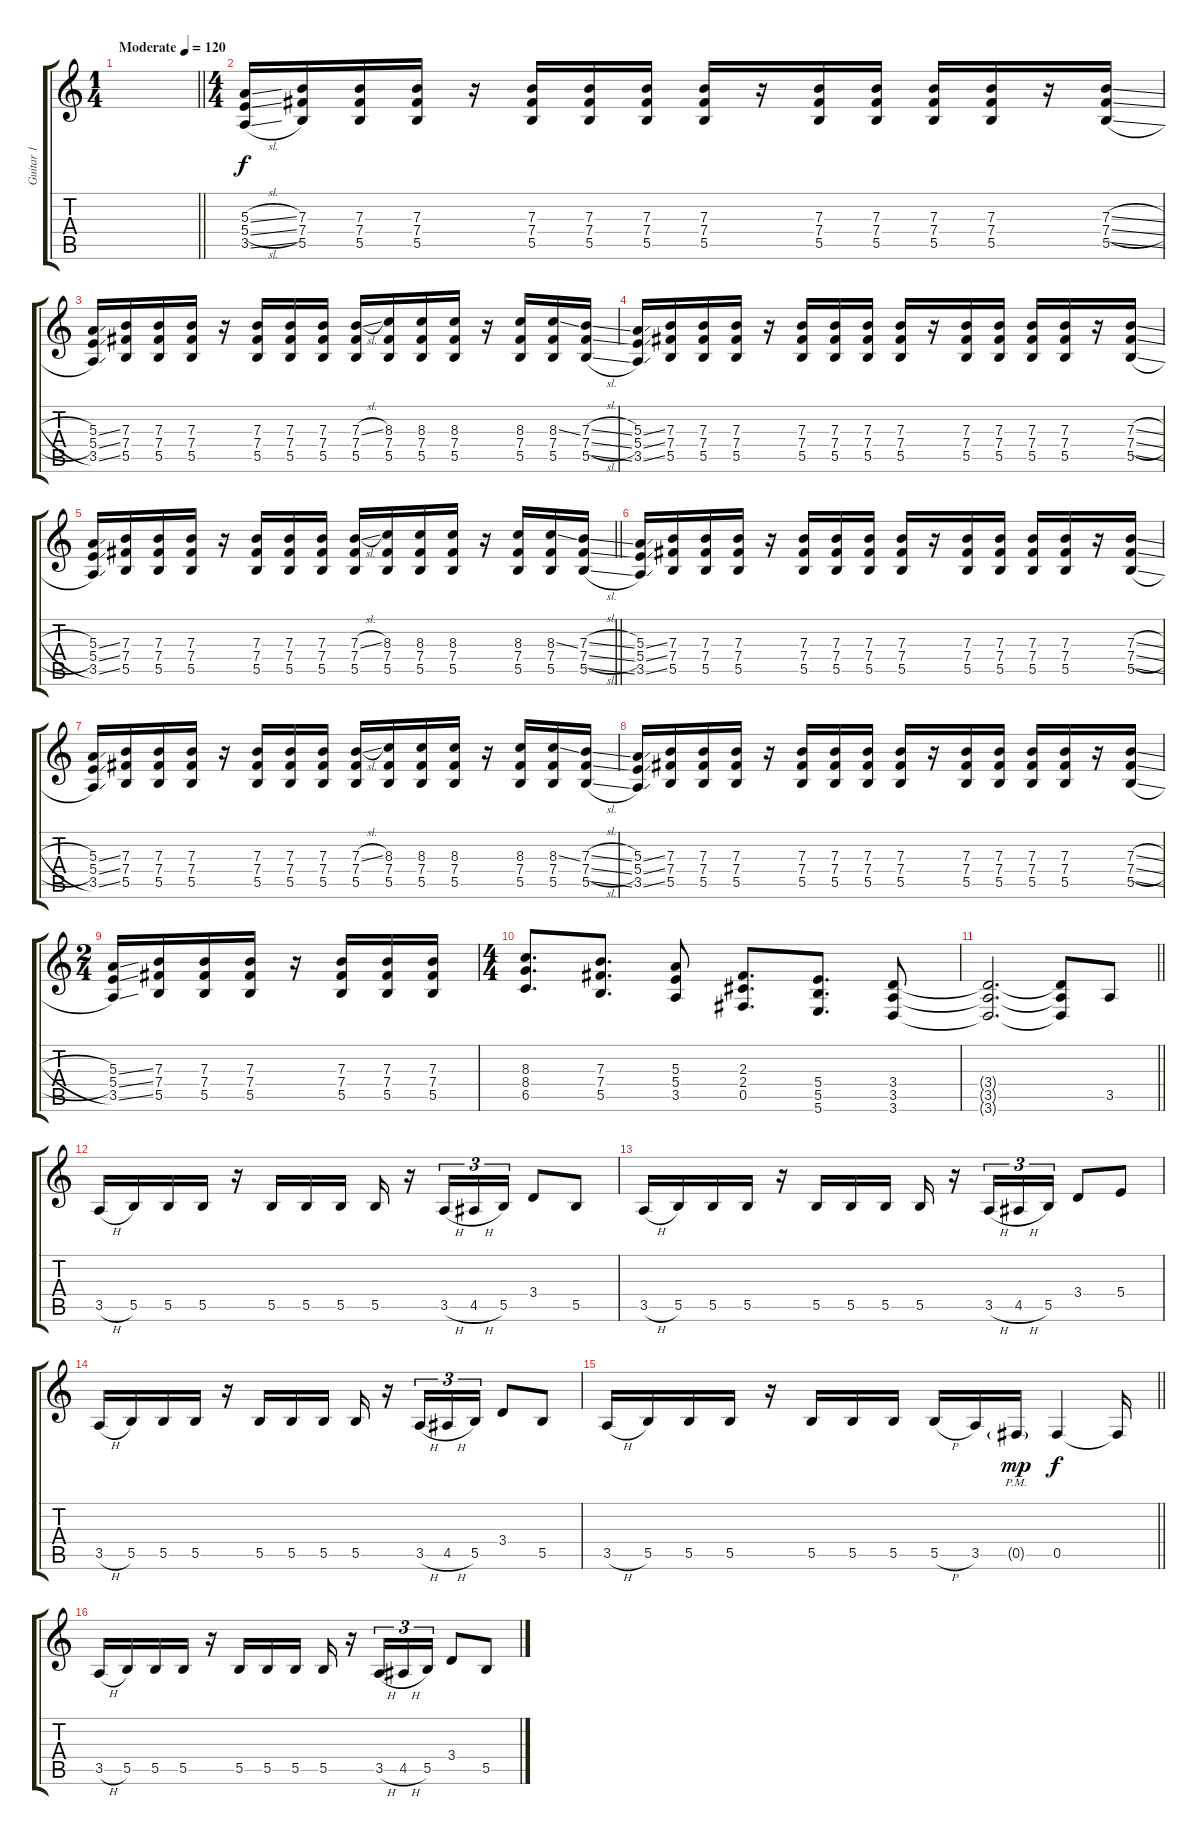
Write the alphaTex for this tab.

\track ("Guitar 1" "Guitar 1") {instrument distortionguitar}
\staff {score tabs}
\tuning (Db4 Ab3 E3 B2 Gb2 B1) {hide}
\ts (1 4)
\tempo (120 "Moderate")
\clef g2
\barLineRight lightlight
\ks c
|
\ts (4 4)
(5.3{sl} 5.4{sl} 3.5{sl}).16 (7.3 7.4 5.5).16 (7.3 7.4 5.5).16 (7.3 7.4 5.5).16 r.16 (7.3 7.4 5.5).16 (7.3 7.4 5.5).16 (7.3 7.4 5.5).16 (7.3 7.4 5.5).16 r.16 (7.3 7.4 5.5).16 (7.3 7.4 5.5).16 (7.3 7.4 5.5).16 (7.3 7.4 5.5).16 r.16 (7.3{sl} 7.4{sl} 5.5{sl}).16 |
(5.3{ss} 5.4{ss} 3.5{ss}).16 (7.3 7.4 5.5).16 (7.3 7.4 5.5).16 (7.3 7.4 5.5).16 r.16 (7.3 7.4 5.5).16 (7.3 7.4 5.5).16 (7.3 7.4 5.5).16 (7.3{sl} 7.4 5.5).16 (8.3 7.4 5.5).16 (8.3 7.4 5.5).16 (8.3 7.4 5.5).16 r.16 (8.3 7.4 5.5).16 (8.3{ss} 7.4 5.5).16 (7.3{sl} 7.4{sl} 5.5{sl}).16 |
(5.3{ss} 5.4{ss} 3.5{ss}).16 (7.3 7.4 5.5).16 (7.3 7.4 5.5).16 (7.3 7.4 5.5).16 r.16 (7.3 7.4 5.5).16 (7.3 7.4 5.5).16 (7.3 7.4 5.5).16 (7.3 7.4 5.5).16 r.16 (7.3 7.4 5.5).16 (7.3 7.4 5.5).16 (7.3 7.4 5.5).16 (7.3 7.4 5.5).16 r.16 (7.3{sl} 7.4{sl} 5.5{sl}).16 |
\barLineRight lightlight
(5.3{ss} 5.4{ss} 3.5{ss}).16 (7.3 7.4 5.5).16 (7.3 7.4 5.5).16 (7.3 7.4 5.5).16 r.16 (7.3 7.4 5.5).16 (7.3 7.4 5.5).16 (7.3 7.4 5.5).16 (7.3{sl} 7.4 5.5).16 (8.3 7.4 5.5).16 (8.3 7.4 5.5).16 (8.3 7.4 5.5).16 r.16 (8.3 7.4 5.5).16 (8.3{ss} 7.4 5.5).16 (7.3{sl} 7.4{sl} 5.5{sl}).16 |
(5.3{ss} 5.4{ss} 3.5{ss}).16 (7.3 7.4 5.5).16 (7.3 7.4 5.5).16 (7.3 7.4 5.5).16 r.16 (7.3 7.4 5.5).16 (7.3 7.4 5.5).16 (7.3 7.4 5.5).16 (7.3 7.4 5.5).16 r.16 (7.3 7.4 5.5).16 (7.3 7.4 5.5).16 (7.3 7.4 5.5).16 (7.3 7.4 5.5).16 r.16 (7.3{sl} 7.4{sl} 5.5{sl}).16 |
(5.3{ss} 5.4{ss} 3.5{ss}).16 (7.3 7.4 5.5).16 (7.3 7.4 5.5).16 (7.3 7.4 5.5).16 r.16 (7.3 7.4 5.5).16 (7.3 7.4 5.5).16 (7.3 7.4 5.5).16 (7.3{sl} 7.4 5.5).16 (8.3 7.4 5.5).16 (8.3 7.4 5.5).16 (8.3 7.4 5.5).16 r.16 (8.3 7.4 5.5).16 (8.3{ss} 7.4 5.5).16 (7.3{sl} 7.4{sl} 5.5{sl}).16 |
(5.3{ss} 5.4{ss} 3.5{ss}).16 (7.3 7.4 5.5).16 (7.3 7.4 5.5).16 (7.3 7.4 5.5).16 r.16 (7.3 7.4 5.5).16 (7.3 7.4 5.5).16 (7.3 7.4 5.5).16 (7.3 7.4 5.5).16 r.16 (7.3 7.4 5.5).16 (7.3 7.4 5.5).16 (7.3 7.4 5.5).16 (7.3 7.4 5.5).16 r.16 (7.3{sl} 7.4{sl} 5.5{sl}).16 |
\ts (2 4)
(5.3{ss} 5.4{ss} 3.5{ss}).16 (7.3 7.4 5.5).16 (7.3 7.4 5.5).16 (7.3 7.4 5.5).16 r.16 (7.3 7.4 5.5).16 (7.3 7.4 5.5).16 (7.3 7.4 5.5).16 |
\ts (4 4)
(8.3 8.4 6.5).8{d} (7.3 7.4 5.5).8{d} (5.3 5.4 3.5).8 (2.3 2.4 0.5).8{d} (5.4 5.5 5.6).8{d} (3.4 3.5 3.6).8 |
\barLineRight lightlight
(3.4{t} 3.5{t} 3.6{t}).2{d} (3.4{t} 3.5{t} 3.6{t}).8 3.5.8 |
\section ("" "")
3.5{h}.16 5.5.16 5.5.16 5.5.16 r.16 5.5.16 5.5.16 5.5.16 5.5.16 r.16 3.5{h}.16{tu (3 2)} 4.5{h}.16{tu (3 2)} 5.5.16{tu (3 2)} 3.4.8 5.5.8 |
3.5{h}.16 5.5.16 5.5.16 5.5.16 r.16 5.5.16 5.5.16 5.5.16 5.5.16 r.16 3.5{h}.16{tu (3 2)} 4.5{h}.16{tu (3 2)} 5.5.16{tu (3 2)} 3.4.8 5.4.8 |
3.5{h}.16 5.5.16 5.5.16 5.5.16 r.16 5.5.16 5.5.16 5.5.16 5.5.16 r.16 3.5{h}.16{tu (3 2)} 4.5{h}.16{tu (3 2)} 5.5.16{tu (3 2)} 3.4.8 5.5.8 |
\barLineRight lightlight
3.5{h}.16 5.5.16 5.5.16 5.5.16 r.16 5.5.16 5.5.16 5.5.16 5.5{h}.16 3.5.16 0.5{g pm}.16{dy mp} 0.5.4{dy f} 0.5{t}.16 |
3.5{h}.16 5.5.16 5.5.16 5.5.16 r.16 5.5.16 5.5.16 5.5.16 5.5.16 r.16 3.5{h}.16{tu (3 2)} 4.5{h}.16{tu (3 2)} 5.5.16{tu (3 2)} 3.4.8 5.5.8
